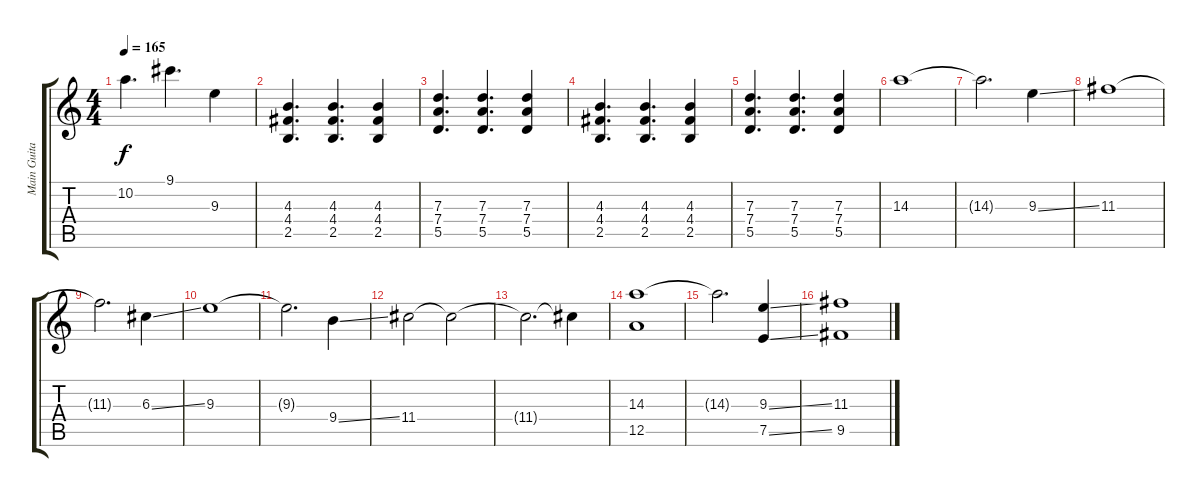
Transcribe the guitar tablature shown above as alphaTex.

\track ("Main Guitar" "Main Guita") {instrument overdrivenguitar}
\staff {score tabs}
\tuning (E4 B3 G3 D3 A2 E2) {hide}
\ts (4 4)
\tempo 165
\clef g2
\ks c
10.2.4{d dy f} 9.1.4{d} 9.3.4 |
(4.3 4.4 2.5).4{d} (4.3 4.4 2.5).4{d} (4.3 4.4 2.5).4 |
(7.3 7.4 5.5).4{d} (7.3 7.4 5.5).4{d} (7.3 7.4 5.5).4 |
(4.3 4.4 2.5).4{d} (4.3 4.4 2.5).4{d} (4.3 4.4 2.5).4 |
(7.3 7.4 5.5).4{d} (7.3 7.4 5.5).4{d} (7.3 7.4 5.5).4 |
14.3.1 |
14.3{t}.2{d} 9.3{ss}.4 |
11.3.1 |
11.3{t}.2{d} 6.3{ss}.4 |
9.3.1 |
9.3{t}.2{d} 9.4{ss}.4 |
11.4.2 11.4{t}.2 |
11.4{t}.2{d} 11.4{t}.4 |
(14.3 12.5).1 |
14.3{t}.2{d} (9.3{ss} 7.5{ss}).4 |
(11.3 9.5).1
